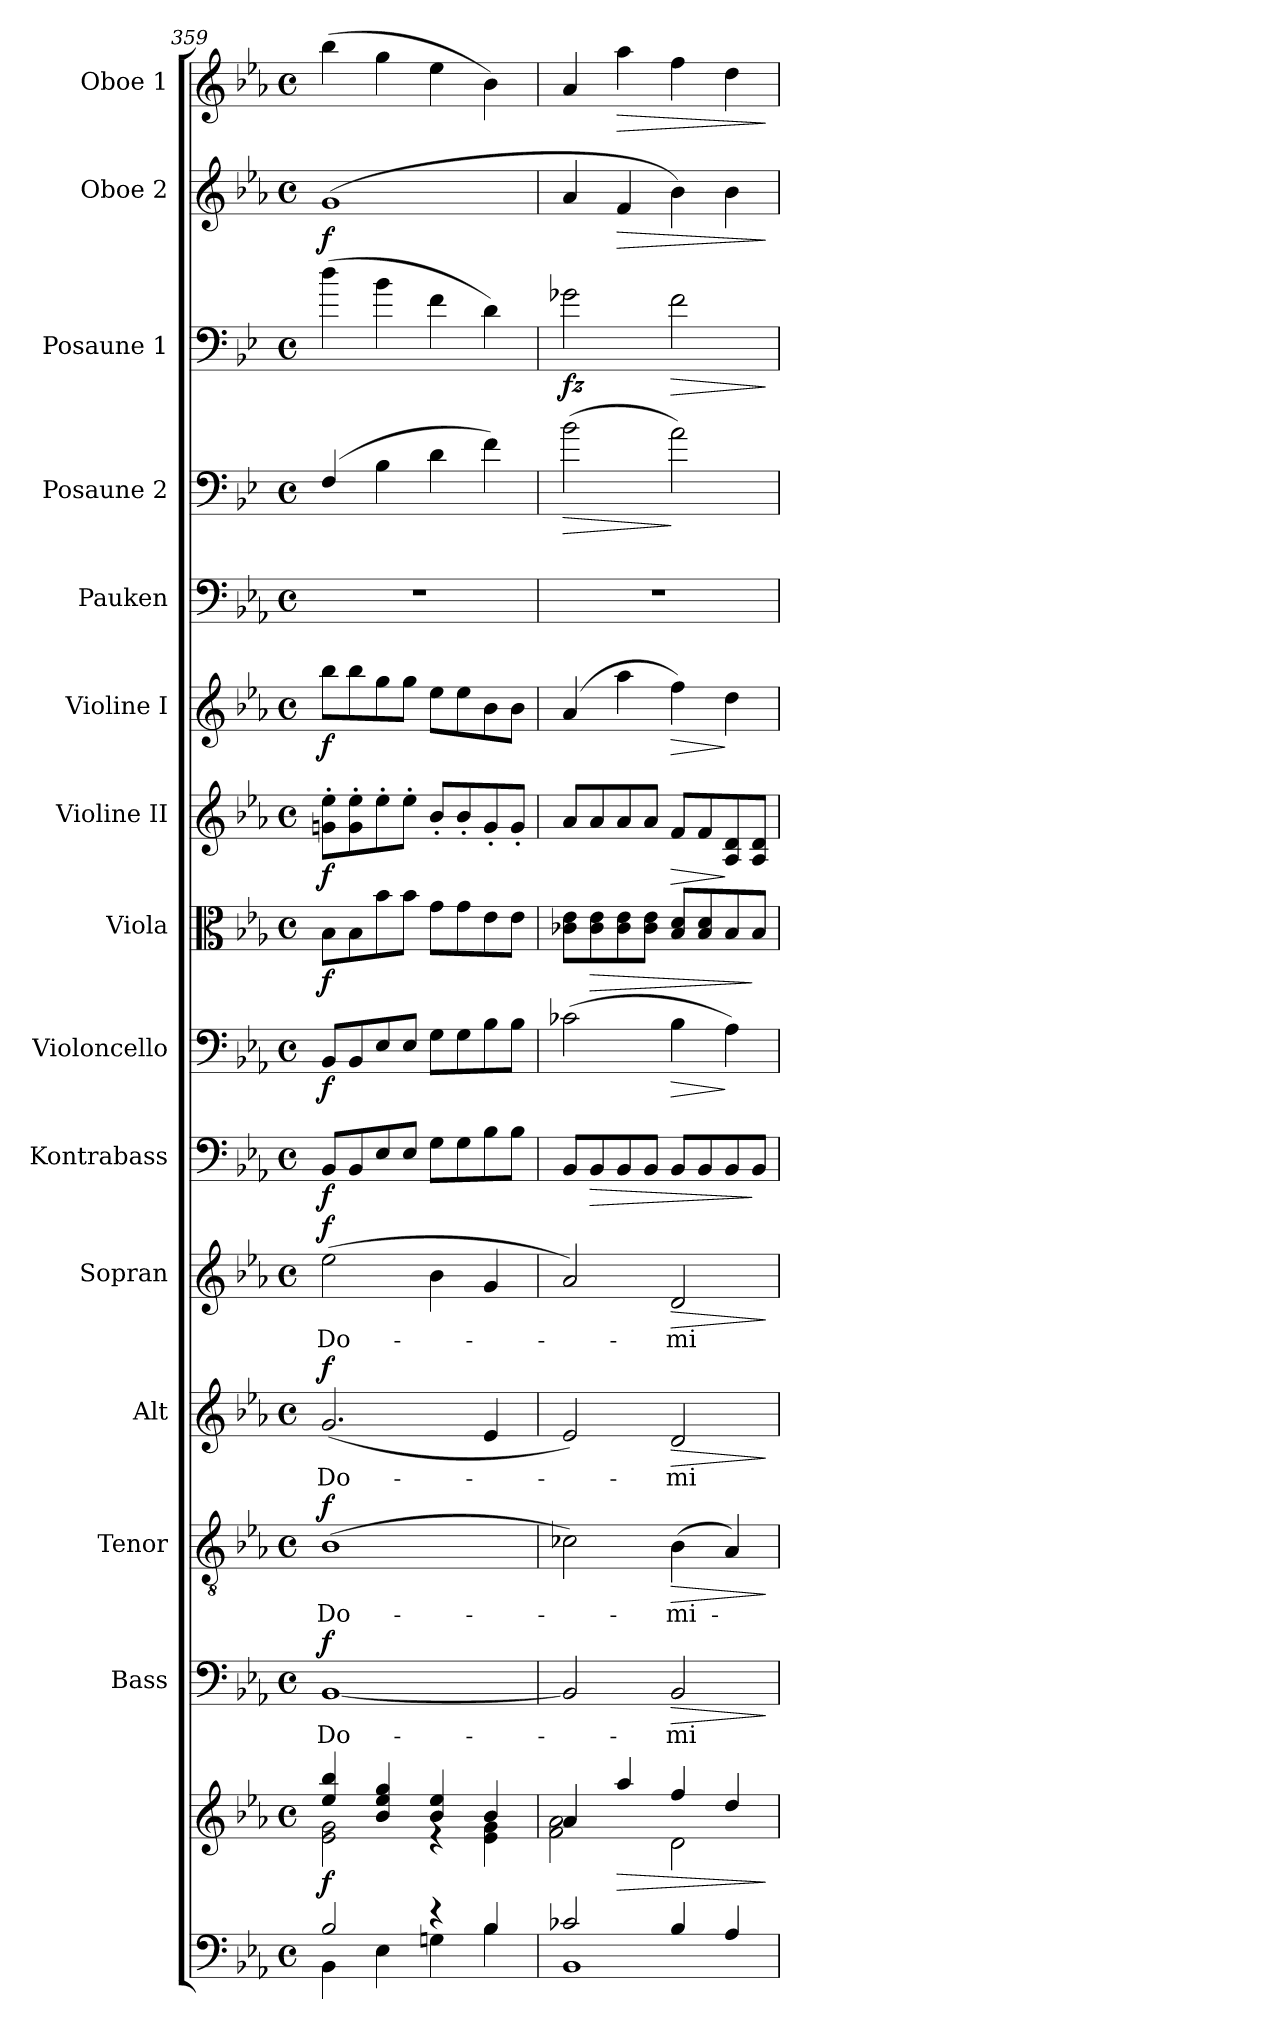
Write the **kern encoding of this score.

**kern	**kern	**dynam	**kern	**text	**dynam	**kern	**text	**dynam	**kern	**text	**dynam	**kern	**text	**dynam	**kern	**dynam	**kern	**dynam	**kern	**dynam	**kern	**dynam	**kern	**dynam	**kern	**kern	**dynam	**kern	**dynam	**kern	**dynam	**kern	**dynam
*part15	*part15	*part15	*part14	*part14	*part14	*part13	*part13	*part13	*part12	*part12	*part12	*part11	*part11	*part11	*part10	*part10	*part9	*part9	*part8	*part8	*part7	*part7	*part6	*part6	*part5	*part4	*part4	*part3	*part3	*part2	*part2	*part1	*part1
*staff16	*staff15	*staff15/16	*staff14	*staff14	*staff14	*staff13	*staff13	*staff13	*staff12	*staff12	*staff12	*staff11	*staff11	*staff11	*staff10	*staff10	*staff9	*staff9	*staff8	*staff8	*staff7	*staff7	*staff6	*staff6	*staff5	*staff4	*staff4	*staff3	*staff3	*staff2	*staff2	*staff1	*staff1
*	*	*	*I"Bass	*	*	*I"Tenor	*	*	*I"Alt	*	*	*I"Sopran	*	*	*I"Kontrabass	*	*I"Violoncello	*	*I"Viola	*	*I"Violine II	*	*I"Violine I	*	*I"Pauken	*I"Posaune 2	*	*I"Posaune 1	*	*I"Oboe 2	*	*I"Oboe 1	*
*	*	*	*I'B.	*	*	*I'T.	*	*	*I'A.	*	*	*I'S.	*	*	*I'Kb.	*	*I'Vc.	*	*I'Vla.	*	*I'Vl. II	*	*I'Vl. I	*	*I'Pk.	*I'Pos. 2	*	*I'Pos. 1	*	*I'Ob. 2	*	*I'Ob. 1	*
*clefF4	*clefG2	*	*clefF4	*	*	*clefGv2	*	*	*clefG2	*	*	*clefG2	*	*	*clefF4	*	*clefF4	*	*clefC3	*	*clefG2	*	*clefG2	*	*clefF4	*clefF4	*	*clefF4	*	*clefG2	*	*clefG2	*
*	*	*	*	*	*	*	*	*	*	*	*	*	*	*	*ITrd7c12	*	*	*	*	*	*	*	*	*	*	*ITrd4c7	*	*ITrd4c7	*	*	*	*	*
*k[b-e-a-]	*k[b-e-a-]	*	*k[b-e-a-]	*	*	*k[b-e-a-]	*	*	*k[b-e-a-]	*	*	*k[b-e-a-]	*	*	*k[b-e-a-]	*	*k[b-e-a-]	*	*k[b-e-a-]	*	*k[b-e-a-]	*	*k[b-e-a-]	*	*k[b-e-a-]	*k[b-e-a-]	*	*k[b-e-a-]	*	*k[b-e-a-]	*	*k[b-e-a-]	*
*E-:	*E-:	*	*E-:	*	*	*E-:	*	*	*E-:	*	*	*E-:	*	*	*E-:	*	*E-:	*	*E-:	*	*E-:	*	*E-:	*	*E-:	*E-:	*	*E-:	*	*E-:	*	*E-:	*
*M4/4	*M4/4	*	*M4/4	*	*	*M4/4	*	*	*M4/4	*	*	*M4/4	*	*	*M4/4	*	*M4/4	*	*M4/4	*	*M4/4	*	*M4/4	*	*M4/4	*M4/4	*	*M4/4	*	*M4/4	*	*M4/4	*
*met(c)	*met(c)	*	*met(c)	*	*	*met(c)	*	*	*met(c)	*	*	*met(c)	*	*	*met(c)	*	*met(c)	*	*met(c)	*	*met(c)	*	*met(c)	*	*met(c)	*met(c)	*	*met(c)	*	*met(c)	*	*met(c)	*
=359	=359	=359	=359	=359	=359	=359	=359	=359	=359	=359	=359	=359	=359	=359	=359	=359	=359	=359	=359	=359	=359	=359	=359	=359	=359	=359	=359	=359	=359	=359	=359	=359	=359
*^	*^	*	*	*	*	*	*	*	*	*	*	*	*	*	*	*	*	*	*	*	*	*	*	*	*	*	*	*	*	*	*	*	*
!	!	!	!	!LO:DY:b	!	!LO:LY:b	!LO:DY:a	!	!LO:LY:b	!LO:DY:a	!	!LO:LY:b	!LO:DY:a	!	!LO:LY:b	!LO:DY:a	!	!LO:DY:b	!	!LO:DY:b	!	!LO:DY:b	!	!LO:DY:b	!	!LO:DY:b	!	!	!	!	!	!	!LO:DY:b	!	!
2B-/	4BB-\	4ee-/ 4bb-/	2e-\ 2g\	f	[1BB-	Do-	f	(>1B-	Do-	f	(<2.g/	Do-	f	(>2ee-\	Do-	f	8BBB-/L	f	8BB-/L	f	8B-\L	f	8gn\'> 8ee-\'>L	f	8bb-\L	f	1r	(4BB-/	.	(>4g\	.	(>1g	f	(>4bb-\	.
.	.	.	.	.	.	.	.	.	.	.	.	.	.	.	.	.	8BBB-/	.	8BB-/	.	8B-\	.	8g\'> 8ee-\'>	.	8bb-\	.	.	.	.	.	.	.	.	.	.
.	4E-\	4b-/ 4ee-/ 4gg/	.	.	.	.	.	.	.	.	.	.	.	.	.	.	8EE-/	.	8E-/	.	8b-\	.	8ee-'>\	.	8gg\	.	.	4E-\	.	4e-\	.	.	.	4gg\	.
.	.	.	.	.	.	.	.	.	.	.	.	.	.	.	.	.	8EE-/J	.	8E-/J	.	8b-\J	.	8ee-'>\J	.	8gg\J	.	.	.	.	.	.	.	.	.	.
4re	4Gn\	4b-/ 4ee-/	4rd	.	.	.	.	.	.	.	.	.	.	4b-\	.	.	8GG\L	.	8G\L	.	8g\L	.	8b-'</L	.	8ee-\L	.	.	4G\	.	4B-\	.	.	.	4ee-\	.
.	.	.	.	.	.	.	.	.	.	.	.	.	.	.	.	.	8GG\	.	8G\	.	8g\	.	8b-'</	.	8ee-\	.	.	.	.	.	.	.	.	.	.
4B-/	4B-\	4b-/	4e-\ 4g\	.	.	.	.	.	.	.	4e-/	.	.	4g/	.	.	8BB-\	.	8B-\	.	8e-\	.	8g'</	.	8b-\	.	.	4B-\)	.	4G\)	.	.	.	4b-\)	.
.	.	.	.	.	.	.	.	.	.	.	.	.	.	.	.	.	8BB-\J	.	8B-\J	.	8e-\J	.	8g'</J	.	8b-\J	.	.	.	.	.	.	.	.	.	.
!!LO:PB:g=z
=360	=360	=360	=360	=360	=360	=360	=360	=360	=360	=360	=360	=360	=360	=360	=360	=360	=360	=360	=360	=360	=360	=360	=360	=360	=360	=360	=360	=360	=360	=360	=360	=360	=360	=360	=360
!	!	!	!	!	!	!	!	!	!	!	!	!	!	!	!	!	!	!	!	!	!	!	!	!	!	!	!	!	!LO:HP:b	!	!LO:DY:b	!	!	!	!
2c-X/	1BB-	4a-/	2f\ 2a-\	.	2BB-/]	.	.	2c-X\)	.	.	2e-/)	.	.	2a-/)	.	.	8BBB-/L	.	(>2c-X\	.	8c-X\ 8e-\L	.	8a-/L	.	(4a-/	.	1r	(>2e-\	>	2c-X\	fz	4a-/	.	4a-/	.
!	!	!	!	!	!	!	!	!	!	!	!	!	!	!	!	!	!	!LO:HP:b	!	!	!	!LO:HP:b	!	!	!	!	!	!	!	!	!	!	!	!	!
.	.	.	.	.	.	.	.	.	.	.	.	.	.	.	.	.	8BBB-/	>	.	.	8c-\ 8e-\	>	8a-/	.	.	.	.	.	.	.	.	.	.	.	.
!	!	!	!	!LO:HP:b	!	!	!	!	!	!	!	!	!	!	!	!	!	!	!	!	!	!	!	!	!	!	!	!	!	!	!	!	!LO:HP:b	!	!LO:HP:b
.	.	4aa-/	.	>	.	.	.	.	.	.	.	.	.	.	.	.	8BBB-/	.	.	.	8c-\ 8e-\	.	8a-/	.	4aa-\	.	.	.	.	.	.	4f/	>	4aa-\	>
.	.	.	.	.	.	.	.	.	.	.	.	.	.	.	.	.	8BBB-/J	.	.	.	8c-\ 8e-\J	.	8a-/J	.	.	.	.	.	.	.	.	.	.	.	.
!	!	!	!	!	!	!LO:LY:b	!LO:HP:b	!	!LO:LY:b	!LO:HP:b	!	!LO:LY:b	!LO:HP:b	!	!LO:LY:b	!LO:HP:b	!	!	!	!LO:HP:b	!	!	!	!LO:HP:b	!	!LO:HP:b	!	!	!	!	!LO:HP:b	!	!	!	!
4B-/	.	4ff/	2d\	.	2BB-/	-mi-	>	(>4B-\	-mi-	>	2d/	-mi-	>	2d/	-mi-	>	8BBB-/L	.	4B-\	>	8B-/ 8d/L	.	8f/L	>	4ff\)	>	.	2d\)	]	2B-\	>	4b-\)	.	4ff\	.
.	.	.	.	.	.	.	.	.	.	.	.	.	.	.	.	.	8BBB-/	.	.	.	8B-/ 8d/	.	8f/	.	.	.	.	.	.	.	.	.	.	.	.
4A-/	.	4dd/	.	.	.	.	.	4A-/)	.	.	.	.	.	.	.	.	8BBB-/	.	4A-\)	]	8B-/	.	8A-/ 8d/	]	4dd\	]	.	.	.	.	.	4b-\	.	4dd\	.
.	.	.	.	.	.	.	.	.	.	.	.	.	.	.	.	.	8BBB-/J	]	.	.	8B-/J	]	8A-/ 8d/J	.	.	.	.	.	.	.	.	.	.	.	.
*v	*v	*	*	*	*	*	*	*	*	*	*	*	*	*	*	*	*	*	*	*	*	*	*	*	*	*	*	*	*	*	*	*	*	*	*
*	*v	*v	*	*	*	*	*	*	*	*	*	*	*	*	*	*	*	*	*	*	*	*	*	*	*	*	*	*	*	*	*	*	*	*
.	.	]	.	.	]	.	.	]	.	.	]	.	.	]	.	.	.	.	.	.	.	.	.	.	.	.	.	.	]	.	]	.	]
=	=	=	=	=	=	=	=	=	=	=	=	=	=	=	=	=	=	=	=	=	=	=	=	=	=	=	=	=	=	=	=	=	=
*-	*-	*-	*-	*-	*-	*-	*-	*-	*-	*-	*-	*-	*-	*-	*-	*-	*-	*-	*-	*-	*-	*-	*-	*-	*-	*-	*-	*-	*-	*-	*-	*-	*-
